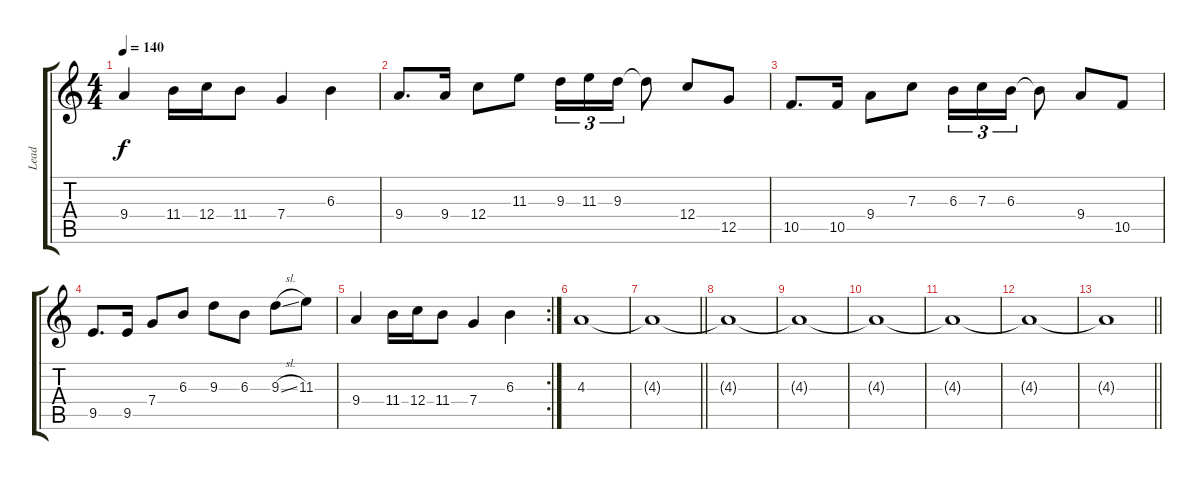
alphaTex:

\track ("Lead" "Lead") {instrument acousticguitarnylon}
\staff {score tabs}
\tuning (D4 A3 F3 C3 G2 D2) {hide}
\ts (4 4)
\tempo 140
\clef g2
\ks c
9.4.4{dy f} 11.4.16 12.4.16 11.4.8 7.4.4 6.3.4 |
9.4.8{d} 9.4.16 12.4.8 11.3.8 9.3.16{tu (3 2)} 11.3.16{tu (3 2)} 9.3.16{tu (3 2)} 9.3{t}.8 12.4.8 12.5.8 |
10.5.8{d} 10.5.16 9.4.8 7.3.8 6.3.16{tu (3 2)} 7.3.16{tu (3 2)} 6.3.16{tu (3 2)} 6.3{t}.8 9.4.8 10.5.8 |
9.5.8{d} 9.5.16 7.4.8 6.3.8 9.3.8 6.3.8 9.3{sl}.8 11.3.8 |
\rc 2
9.4.4 11.4.16 12.4.16 11.4.8 7.4.4 6.3.4 |
4.3.1 |
\barLineRight lightlight
4.3{t}.1 |
4.3{t}.1 |
4.3{t}.1 |
4.3{t}.1 |
4.3{t}.1 |
4.3{t}.1 |
\barLineRight lightlight
4.3{t}.1
